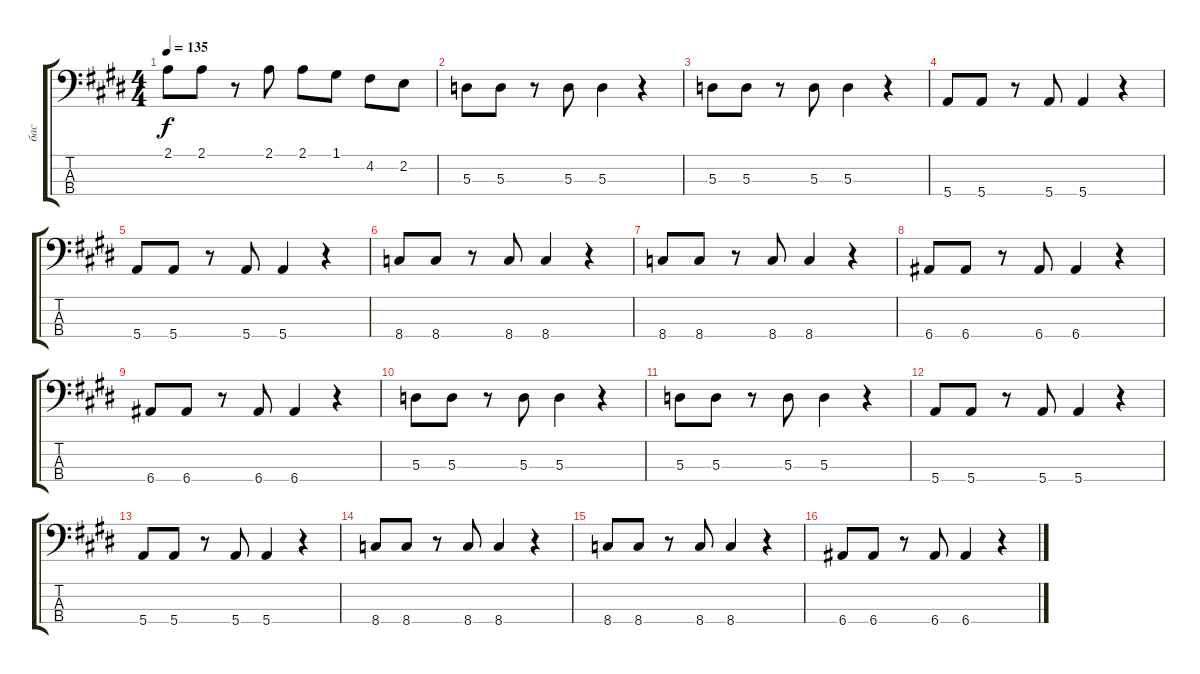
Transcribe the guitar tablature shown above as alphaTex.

\track ("бас" "бас") {instrument electricbassfinger}
\staff {score tabs}
\tuning (G2 D2 A1 E1) {hide}
\ts (4 4)
\tempo 135
\clef f4
\ks c#minor
2.1.8{dy f} 2.1.8 r.8 2.1.8 2.1.8 1.1.8 4.2.8 2.2.8 |
5.3.8 5.3.8 r.8 5.3.8 5.3.4 r.4 |
5.3.8 5.3.8 r.8 5.3.8 5.3.4 r.4 |
5.4.8 5.4.8 r.8 5.4.8 5.4.4 r.4 |
5.4.8 5.4.8 r.8 5.4.8 5.4.4 r.4 |
8.4.8 8.4.8 r.8 8.4.8 8.4.4 r.4 |
8.4.8 8.4.8 r.8 8.4.8 8.4.4 r.4 |
6.4.8 6.4.8 r.8 6.4.8 6.4.4 r.4 |
6.4.8 6.4.8 r.8 6.4.8 6.4.4 r.4 |
5.3.8 5.3.8 r.8 5.3.8 5.3.4 r.4 |
5.3.8 5.3.8 r.8 5.3.8 5.3.4 r.4 |
5.4.8 5.4.8 r.8 5.4.8 5.4.4 r.4 |
5.4.8 5.4.8 r.8 5.4.8 5.4.4 r.4 |
8.4.8 8.4.8 r.8 8.4.8 8.4.4 r.4 |
8.4.8 8.4.8 r.8 8.4.8 8.4.4 r.4 |
6.4.8 6.4.8 r.8 6.4.8 6.4.4 r.4
